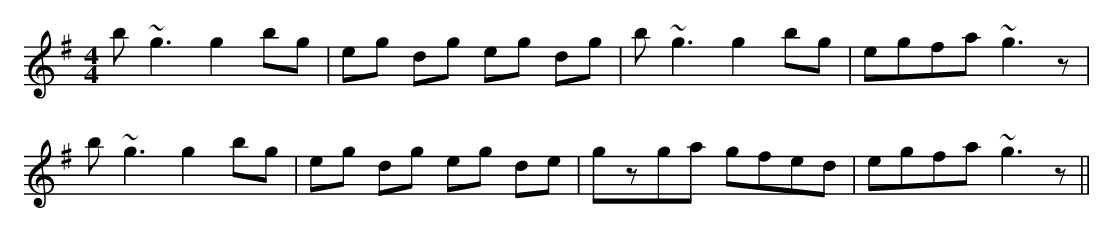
X:1
M:4/4
K:G
b~g3 g2 bg|eg dg eg dg|b~g3 g2 bg|egfa ~g3z|
b~g3 g2 bg|eg dg eg de|gzga gfed|egfa ~g3z||
